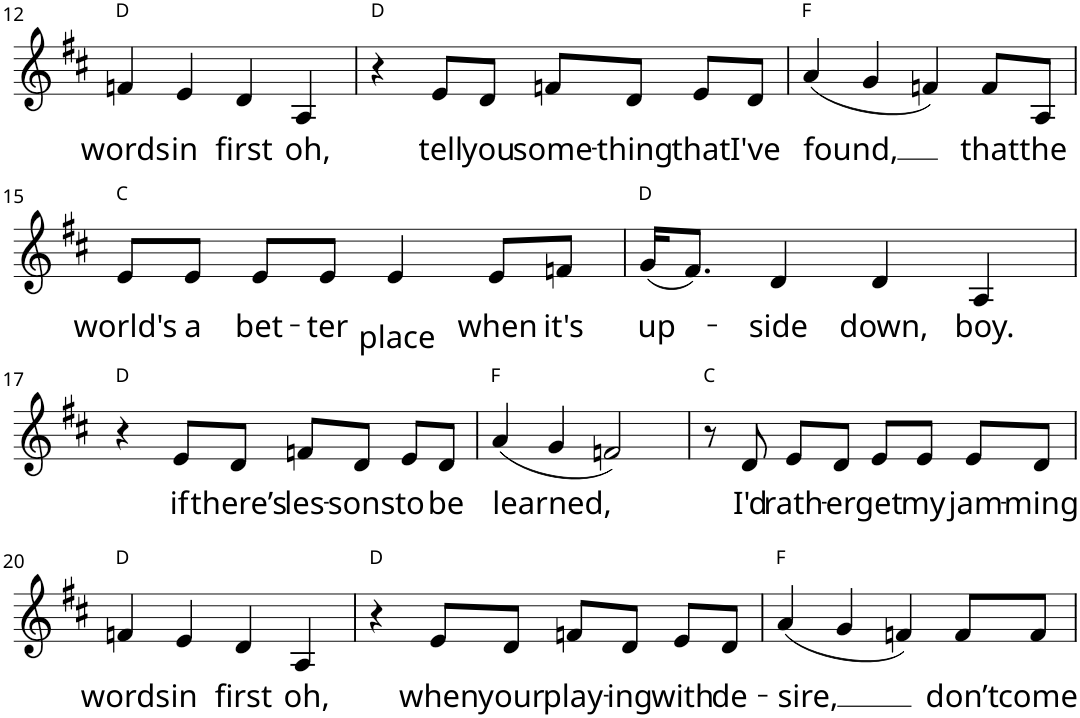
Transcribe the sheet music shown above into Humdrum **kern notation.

**kern	**text	**harte
*part1	*part1	*part1
*staff1	*staff1	*
*I"Piano	*	*
*I'Pno	*	*
!!LO:PB:g=z
*clefG2	*	*
*k[f#c#]	*	*
*M4/4	*	*
=12	=12	=12
!	!LO:LY:b	!
4fn/	-words	D:maj
!	!LO:LY:b	!
4e/	in	.
!	!LO:LY:b	!
4d/	first	.
!	!LO:LY:b	!
4A/	oh,	.
=13	=13	=13
4r	.	D:maj
!	!LO:LY:b	!
8e/L	tell	.
!	!LO:LY:b	!
8d/J	you	.
!	!LO:LY:b	!
8fn/L	some-	.
!	!LO:LY:b	!
8d/J	-thing	.
!	!LO:LY:b	!
8e/L	-that	.
!	!LO:LY:b	!
8d/J	I've	.
=14	=14	=14
!	!LO:LY:b	!
(4a/	found,	F:maj
4g/	.	.
4fn/)	.	.
!	!LO:LY:b	!
8f/L	that	.
!	!LO:LY:b	!
8A/J	the	.
!!LO:LB:g=z
=15	=15	=15
!	!LO:LY:b	!
8e/L	world's	C:maj
!	!LO:LY:b	!
8e/J	a	.
!	!LO:LY:b	!
8e/L	bet-	.
!	!LO:LY:b	!
8e/J	-ter	.
!	!LO:LY:b	!
4e/	place	.
!	!LO:LY:b	!
8e/L	when	.
!	!LO:LY:b	!
8fn/J	it's	.
=16	=16	=16
!	!LO:LY:b	!
(16g/KL	up-	D:maj
8.f#/J)	.	.
!	!LO:LY:b	!
4d/	-side	.
!	!LO:LY:b	!
4d/	down,	.
!	!LO:LY:b	!
4A/	boy.	.
!!LO:LB:g=z
=17	=17	=17
4r	.	D:maj
!	!LO:LY:b	!
8e/L	if	.
!	!LO:LY:b	!
8d/J	there’s	.
!	!LO:LY:b	!
8fn/L	les-	.
!	!LO:LY:b	!
8d/J	-sons	.
!	!LO:LY:b	!
8e/L	to	.
!	!LO:LY:b	!
8d/J	be	.
=18	=18	=18
!	!LO:LY:b	!
(4a/	learned,	F:maj
4g/	.	.
2fn/)	.	.
=19	=19	=19
8r	.	C:maj
!	!LO:LY:b	!
8d/	I'd	.
!	!LO:LY:b	!
8e/L	rath-	.
!	!LO:LY:b	!
8d/J	-er	.
!	!LO:LY:b	!
8e/L	get	.
!	!LO:LY:b	!
8e/J	my	.
!	!LO:LY:b	!
8e/L	jam-	.
!	!LO:LY:b	!
8d/J	-ming	.
!!LO:LB:g=z
=20	=20	=20
!	!LO:LY:b	!
4fn/	-words	D:maj
!	!LO:LY:b	!
4e/	in	.
!	!LO:LY:b	!
4d/	first	.
!	!LO:LY:b	!
4A/	oh,	.
=21	=21	=21
4r	.	D:maj
!	!LO:LY:b	!
8e/L	when	.
!	!LO:LY:b	!
8d/J	your	.
!	!LO:LY:b	!
8fn/L	play-	.
!	!LO:LY:b	!
8d/J	-ing	.
!	!LO:LY:b	!
8e/L	with	.
!	!LO:LY:b	!
8d/J	de-	.
=22	=22	=22
!	!LO:LY:b	!
(4a/	-sire,	F:maj
4g/	.	.
4fn/)	.	.
!	!LO:LY:b	!
8f/L	don’t	.
!	!LO:LY:b	!
8f/J	come	.
=	=	=
*-	*-	*-
